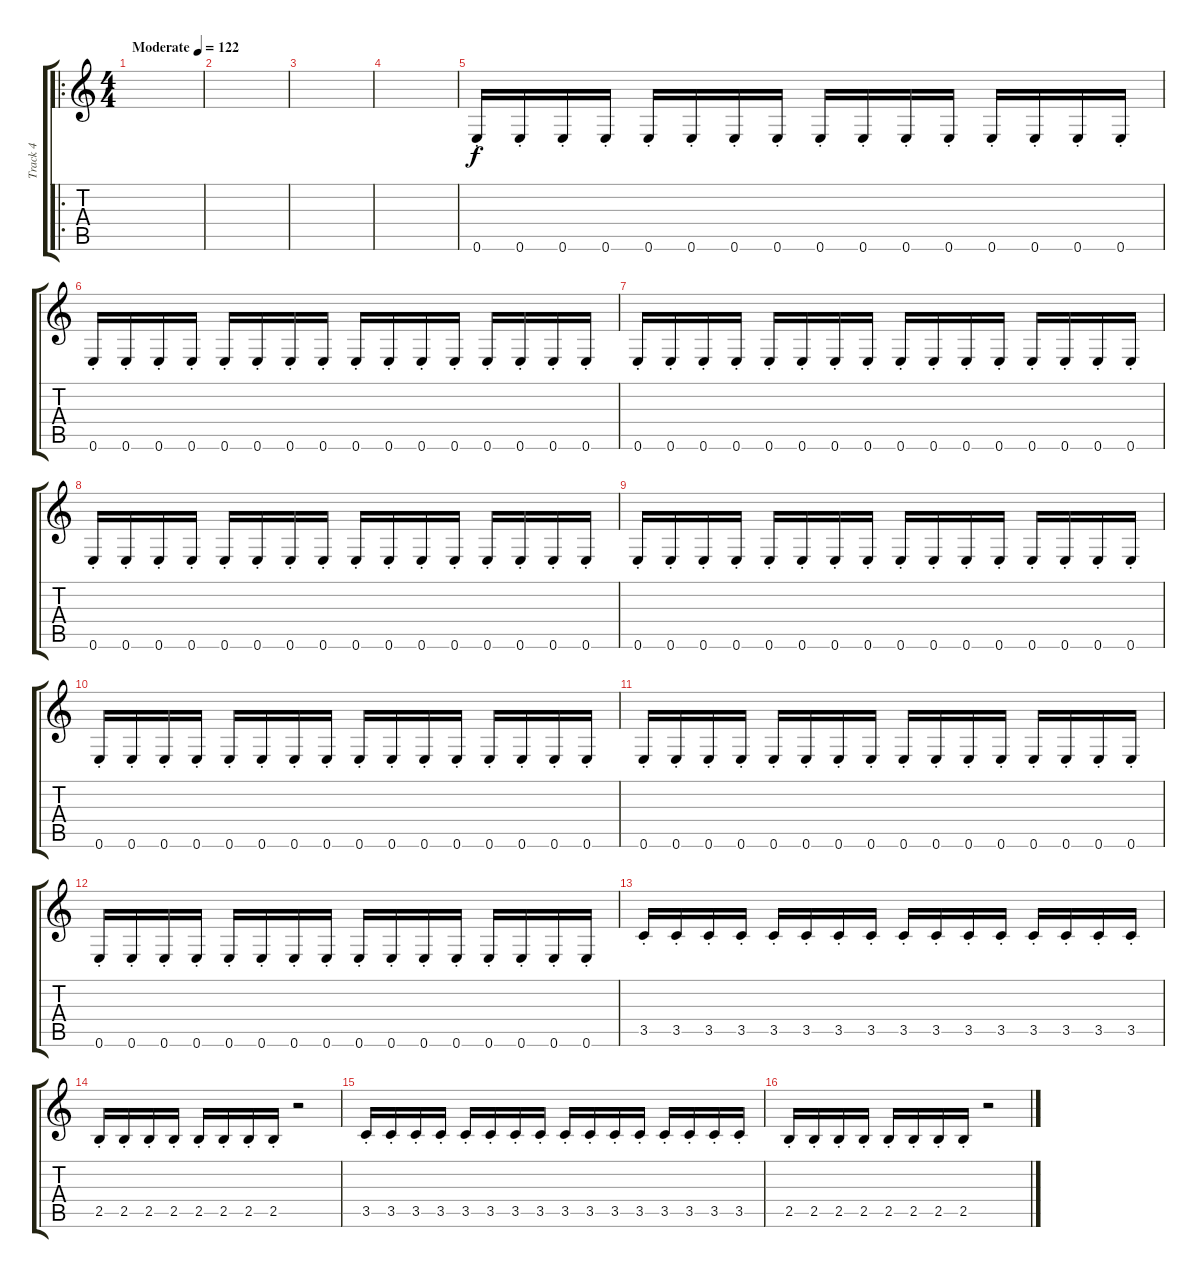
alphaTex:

\track ("Track 4" "Track 4") {instrument fretlessbass}
\staff {score tabs}
\tuning (E4 B3 G3 D3 A2 E2) {hide}
\ro
\ts (4 4)
\tempo (122 "Moderate")
\clef g2
\ks c
|
|
|
|
0.6{st}.16 0.6{st}.16 0.6{st}.16 0.6{st}.16 0.6{st}.16 0.6{st}.16 0.6{st}.16 0.6{st}.16 0.6{st}.16 0.6{st}.16 0.6{st}.16 0.6{st}.16 0.6{st}.16 0.6{st}.16 0.6{st}.16 0.6{st}.16 |
0.6{st}.16 0.6{st}.16 0.6{st}.16 0.6{st}.16 0.6{st}.16 0.6{st}.16 0.6{st}.16 0.6{st}.16 0.6{st}.16 0.6{st}.16 0.6{st}.16 0.6{st}.16 0.6{st}.16 0.6{st}.16 0.6{st}.16 0.6{st}.16 |
0.6{st}.16 0.6{st}.16 0.6{st}.16 0.6{st}.16 0.6{st}.16 0.6{st}.16 0.6{st}.16 0.6{st}.16 0.6{st}.16 0.6{st}.16 0.6{st}.16 0.6{st}.16 0.6{st}.16 0.6{st}.16 0.6{st}.16 0.6{st}.16 |
0.6{st}.16 0.6{st}.16 0.6{st}.16 0.6{st}.16 0.6{st}.16 0.6{st}.16 0.6{st}.16 0.6{st}.16 0.6{st}.16 0.6{st}.16 0.6{st}.16 0.6{st}.16 0.6{st}.16 0.6{st}.16 0.6{st}.16 0.6{st}.16 |
0.6{st}.16 0.6{st}.16 0.6{st}.16 0.6{st}.16 0.6{st}.16 0.6{st}.16 0.6{st}.16 0.6{st}.16 0.6{st}.16 0.6{st}.16 0.6{st}.16 0.6{st}.16 0.6{st}.16 0.6{st}.16 0.6{st}.16 0.6{st}.16 |
0.6{st}.16 0.6{st}.16 0.6{st}.16 0.6{st}.16 0.6{st}.16 0.6{st}.16 0.6{st}.16 0.6{st}.16 0.6{st}.16 0.6{st}.16 0.6{st}.16 0.6{st}.16 0.6{st}.16 0.6{st}.16 0.6{st}.16 0.6{st}.16 |
0.6{st}.16 0.6{st}.16 0.6{st}.16 0.6{st}.16 0.6{st}.16 0.6{st}.16 0.6{st}.16 0.6{st}.16 0.6{st}.16 0.6{st}.16 0.6{st}.16 0.6{st}.16 0.6{st}.16 0.6{st}.16 0.6{st}.16 0.6{st}.16 |
0.6{st}.16 0.6{st}.16 0.6{st}.16 0.6{st}.16 0.6{st}.16 0.6{st}.16 0.6{st}.16 0.6{st}.16 0.6{st}.16 0.6{st}.16 0.6{st}.16 0.6{st}.16 0.6{st}.16 0.6{st}.16 0.6{st}.16 0.6{st}.16 |
3.5{st}.16 3.5{st}.16 3.5{st}.16 3.5{st}.16 3.5{st}.16 3.5{st}.16 3.5{st}.16 3.5{st}.16 3.5{st}.16 3.5{st}.16 3.5{st}.16 3.5{st}.16 3.5{st}.16 3.5{st}.16 3.5{st}.16 3.5{st}.16 |
2.5{st}.16 2.5{st}.16 2.5{st}.16 2.5{st}.16 2.5{st}.16 2.5{st}.16 2.5{st}.16 2.5{st}.16 r.2 |
3.5{st}.16 3.5{st}.16 3.5{st}.16 3.5{st}.16 3.5{st}.16 3.5{st}.16 3.5{st}.16 3.5{st}.16 3.5{st}.16 3.5{st}.16 3.5{st}.16 3.5{st}.16 3.5{st}.16 3.5{st}.16 3.5{st}.16 3.5{st}.16 |
2.5{st}.16 2.5{st}.16 2.5{st}.16 2.5{st}.16 2.5{st}.16 2.5{st}.16 2.5{st}.16 2.5{st}.16 r.2
